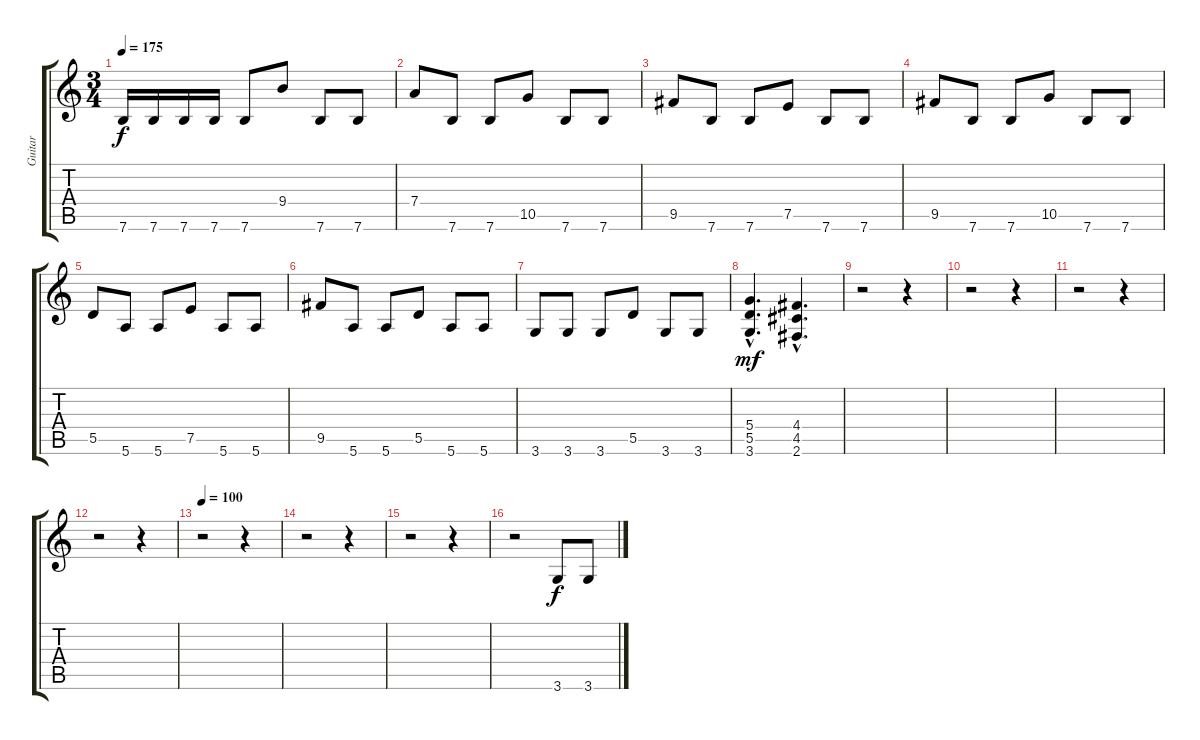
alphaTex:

\track ("Guitar" "Guitar") {instrument distortionguitar}
\staff {score tabs}
\tuning (E4 B3 G3 D3 A2 E2) {hide}
\ts (3 4)
\tempo 175
\clef g2
\ks c
7.6.16{dy f instrument electricguitarmuted} 7.6.16 7.6.16 7.6.16 7.6.8{instrument electricguitarmuted} 9.4.8{instrument distortionguitar} 7.6.8{instrument electricguitarmuted} 7.6.8 |
7.4.8{instrument distortionguitar} 7.6.8{instrument electricguitarmuted} 7.6.8 10.5.8{instrument distortionguitar} 7.6.8{instrument electricguitarmuted} 7.6.8 |
9.5.8{instrument distortionguitar} 7.6.8{instrument electricguitarmuted} 7.6.8 7.5.8{instrument distortionguitar} 7.6.8{instrument electricguitarmuted} 7.6.8 |
9.5.8{instrument distortionguitar} 7.6.8{instrument electricguitarmuted} 7.6.8 10.5.8{instrument distortionguitar} 7.6.8{instrument electricguitarmuted} 7.6.8 |
5.5.8{instrument distortionguitar} 5.6.8{instrument electricguitarmuted} 5.6.8 7.5.8{instrument distortionguitar} 5.6.8{instrument electricguitarmuted} 5.6.8 |
9.5.8{instrument distortionguitar} 5.6.8{instrument electricguitarmuted} 5.6.8 5.5.8{instrument distortionguitar} 5.6.8{instrument electricguitarmuted} 5.6.8 |
3.6.8{instrument electricguitarmuted} 3.6.8 3.6.8 5.5.8{instrument distortionguitar} 3.6.8{instrument electricguitarmuted} 3.6.8 |
(5.4{hac} 5.5{hac} 3.6{hac}).4{d dy mf instrument distortionguitar} (4.4{hac} 4.5{hac} 2.6{hac}).4{d} |
r.2 r.4 |
r.2 r.4 |
r.2 r.4 |
r.2 r.4 |
\tempo 100
r.2 r.4 |
r.2 r.4 |
r.2 r.4 |
r.2 3.6.8{dy f instrument electricguitarmuted} 3.6.8
